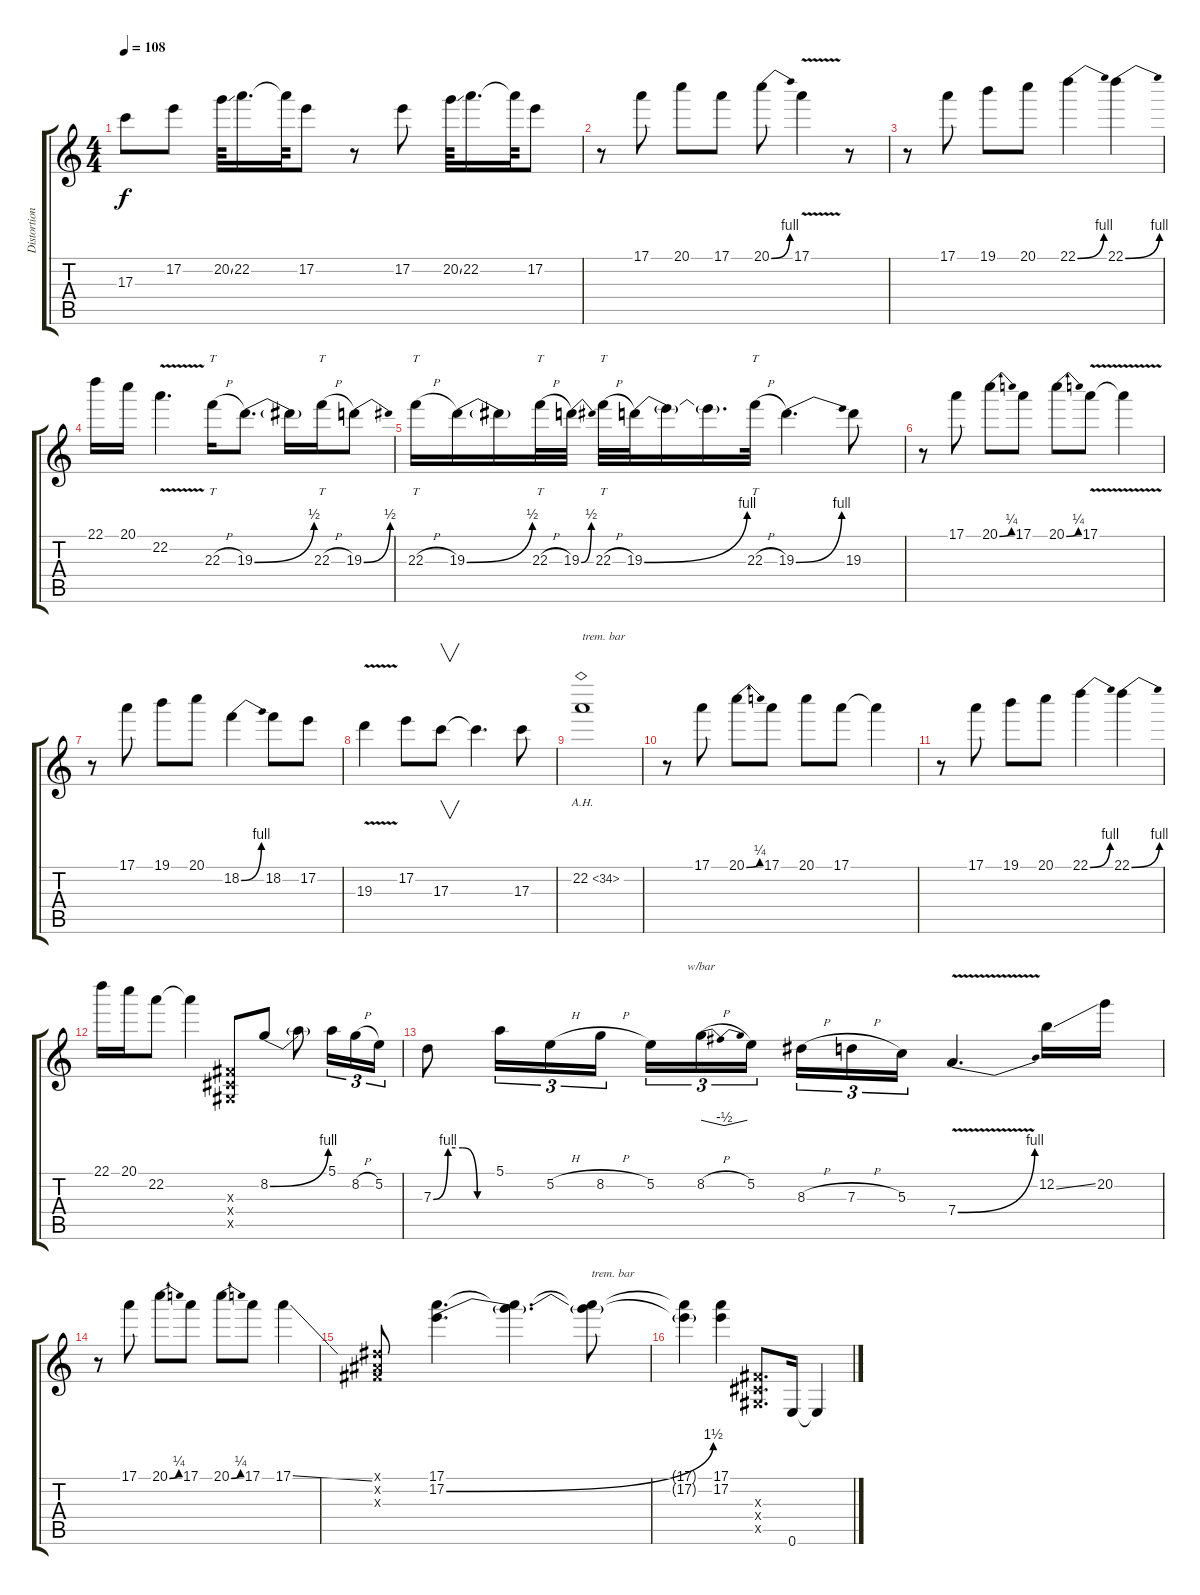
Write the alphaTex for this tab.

\track ("Distortion Guitar" "Distortion") {instrument distortionguitar}
\staff {score tabs}
\tuning (E4 B3 G3 D3 A2 E2) {hide}
\ts (4 4)
\tempo 108
\clef g2
\ks c
17.3{t}.8{dy f} 17.2.8 20.2{ss}.64 22.2.16{d} 22.2{t}.64 17.2.8 r.8 17.2.8 20.2{ss}.64 22.2.16{d} 22.2{t}.64 17.2.8 |
r.8 17.1.8 20.1.8 17.1.8 20.1{be (bend 0 0 60 4)}.8 17.1{v}.4 r.8 |
r.8 17.1.8 19.1.8 20.1.8 22.1{be (bend 0 0 60 4)}.4 22.1{be (bend 0 0 60 4)}.4 |
22.1.16 20.1.16 22.2{v}.4{d} 22.3{h}.16{tt} 19.3{be (bend 0 0 60 2)}.8{d} 19.3{t}.16 22.3{h}.16{tt} 19.3{be (bend 0 0 60 2)}.8 |
22.3{h}.16{tt} 19.3{be (bend 0 0 60 2)}.16 19.3{t}.16 22.3{h}.32{tt} 19.3{be (bend 0 0 60 2)}.32 22.3{h}.32{tt} 19.3{be (bend 0 0 60 4)}.32 19.3{t}.16 19.3{t}.16{d} 22.3{h}.32{tt} 19.3{be (bend 0 0 60 4)}.4{d} 19.3.8 |
r.8 17.1.8 20.1{be (bend 0 0 60 1)}.8 17.1.8 20.1{be (bend 0 0 60 1)}.8 17.1{v}.8 17.1{t}.4 |
r.8 17.1.8 19.1.8 20.1.8 18.2{be (bend 0 0 60 4)}.4 18.2.8 17.2.8 |
19.3{v}.4 17.2.8 17.3.8{v} 17.3{t}.4{d} 17.3.8 |
22.2{ah 12}.1{txt "trem. bar"} |
r.8 17.1.8 20.1{be (bend 0 0 60 1)}.8 17.1.8 20.1.8 17.1.8 17.1{t}.4 |
r.8 17.1.8 19.1.8 20.1.8 22.1{be (bend 0 0 60 4)}.4 22.1{be (bend 0 0 60 4)}.4 |
22.1.16 20.1.16 22.2.8 22.2{t}.4 (-1.3{x} -1.4{x} -1.5{x}).8 8.2{be (bend 0 0 60 4)}.8 8.2{t}.8 5.1.16{tu (3 2)} 8.2{h}.16{tu (3 2)} 5.2.16{tu (3 2)} |
7.3{be (custom 0 0 15 4 30 4 45 0 60 0)}.8 5.1.16{tu (3 2)} 5.2{h}.16{tu (3 2)} 8.2{h}.16{tu (3 2)} 5.2.16{tu (3 2)} 8.2{h}.16{tu (3 2) tbe (dip default 0 0 30 -2 60 0)} 5.2.16{tu (3 2)} 8.3{h}.16{tu (3 2)} 7.3{h}.16{tu (3 2)} 5.3.16{tu (3 2)} 7.4{be (bend 0 0 60 4) v}.4{d} 12.2{ss}.16 20.2.16 |
r.8 17.1.8 20.1{be (bend 0 0 60 1)}.8 17.1.8 20.1{be (bend 0 0 60 1)}.8 17.1.8 17.1{ss}.4 |
(-1.1{x} -1.2{x} -1.3{x}).8 (17.1 17.2{be (bend 0 0 60 6)}).4{d} (17.1{t} 17.2{t}).4{d} (17.1{t} 17.2{t}).8{txt "trem. bar"} |
(17.1{t} 17.2{t}).4 (17.1 17.2).4 (-1.3{x} -1.4{x} -1.5{x}).8{d} 0.6.16 0.6{t}.4
